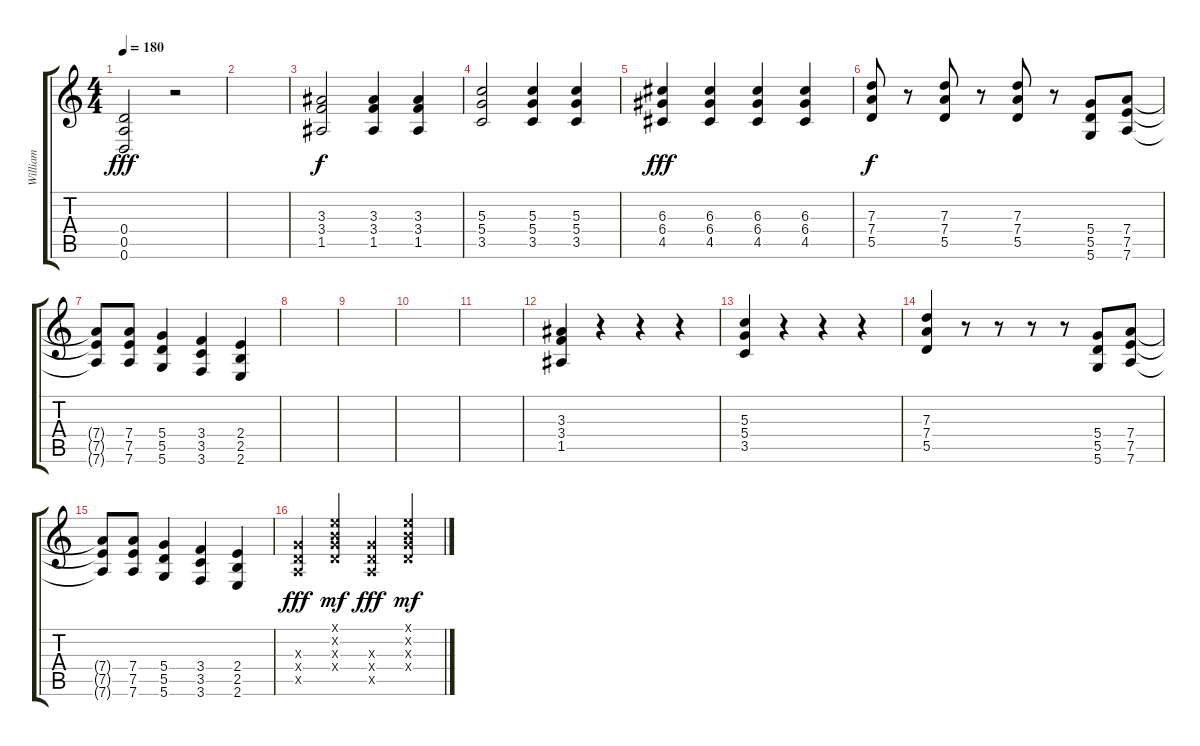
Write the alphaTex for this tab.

\track ("William" "William") {instrument distortionguitar}
\staff {score tabs}
\tuning (E4 B3 G3 D3 A2 D2) {hide}
\ts (4 4)
\tempo 180
\clef g2
\ks c
(0.4 0.5 0.6).2{dy fff} r.2 |
|
(3.3 3.4 1.5).2{dy f} (3.3 3.4 1.5).4 (3.3 3.4 1.5).4 |
(5.3 5.4 3.5).2 (5.3 5.4 3.5).4 (5.3 5.4 3.5).4 |
(6.3 6.4 4.5).4{dy fff} (6.3 6.4 4.5).4 (6.3 6.4 4.5).4 (6.3 6.4 4.5).4 |
(7.3 7.4 5.5).8{dy f} r.8 (7.3 7.4 5.5).8 r.8 (7.3 7.4 5.5).8 r.8 (5.4 5.5 5.6).8 (7.4 7.5 7.6).8 |
(7.4{t} 7.5{t} 7.6{t}).8 (7.4 7.5 7.6).8 (5.4 5.5 5.6).4 (3.4 3.5 3.6).4 (2.4 2.5 2.6).4 |
|
|
|
|
(3.3 3.4 1.5).4 r.4 r.4 r.4 |
(5.3 5.4 3.5).4 r.4 r.4 r.4 |
(7.3 7.4 5.5).4 r.8 r.8 r.8 r.8 (5.4 5.5 5.6).8 (7.4 7.5 7.6).8 |
(7.4{t} 7.5{t} 7.6{t}).8 (7.4 7.5 7.6).8 (5.4 5.5 5.6).4 (3.4 3.5 3.6).4 (2.4 2.5 2.6).4 |
(0.3{x} 0.4{x} 0.5{x}).4{dy fff} (0.1{x} 0.2{x} 0.3{x} 0.4{x}).4{dy mf} (0.3{x} 0.4{x} 0.5{x}).4{dy fff} (0.1{x} 0.2{x} 0.3{x} 0.4{x}).4{dy mf}
